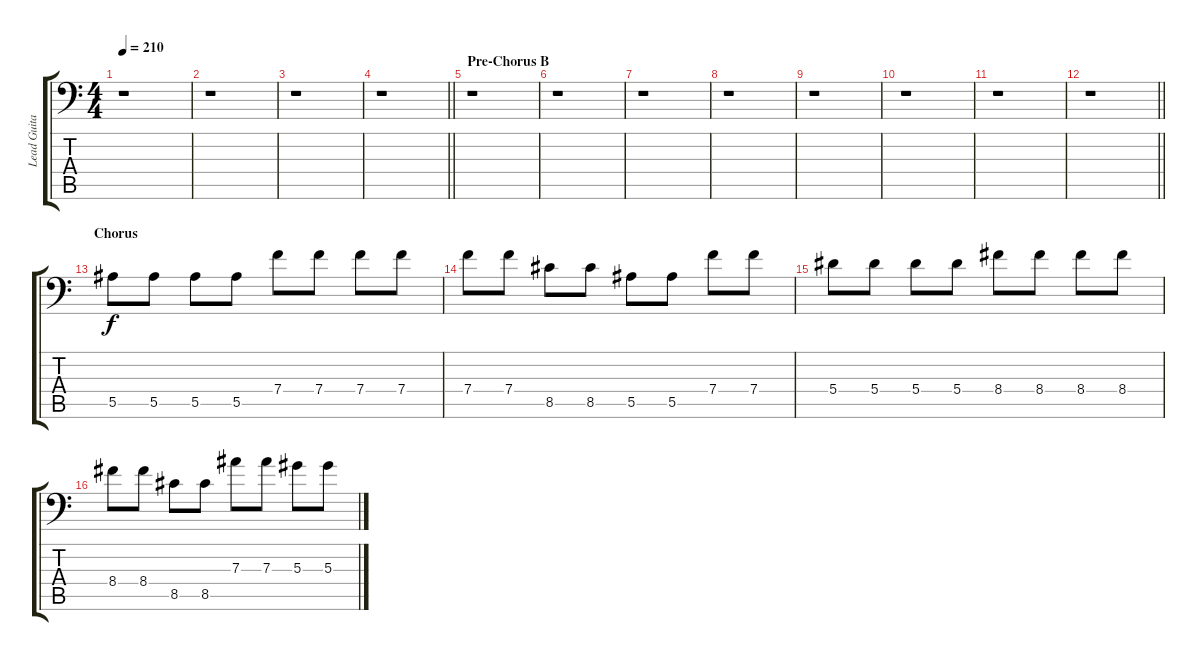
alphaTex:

\track ("Lead Guitar I" "Lead Guita") {instrument overdrivenguitar}
\staff {score tabs}
\tuning (C4 G3 Eb3 Bb2 F2 Bb1) {hide}
\ts (4 4)
\tempo 210
\clef f4
\ks c
r.1{dy f} |
r.1 |
r.1 |
\barLineRight lightlight
r.1 |
\section ("" "Pre-Chorus B")
r.1 |
r.1 |
r.1 |
r.1 |
r.1 |
r.1 |
r.1 |
\barLineRight lightlight
r.1 |
\section ("" "Chorus")
5.5.8{volume 16} 5.5.8 5.5.8 5.5.8 7.4.8 7.4.8 7.4.8 7.4.8 |
7.4.8 7.4.8 8.5.8 8.5.8 5.5.8 5.5.8 7.4.8 7.4.8 |
5.4.8 5.4.8 5.4.8 5.4.8 8.4.8 8.4.8 8.4.8 8.4.8 |
8.4.8 8.4.8 8.5.8 8.5.8 7.3.8 7.3.8 5.3.8 5.3.8
